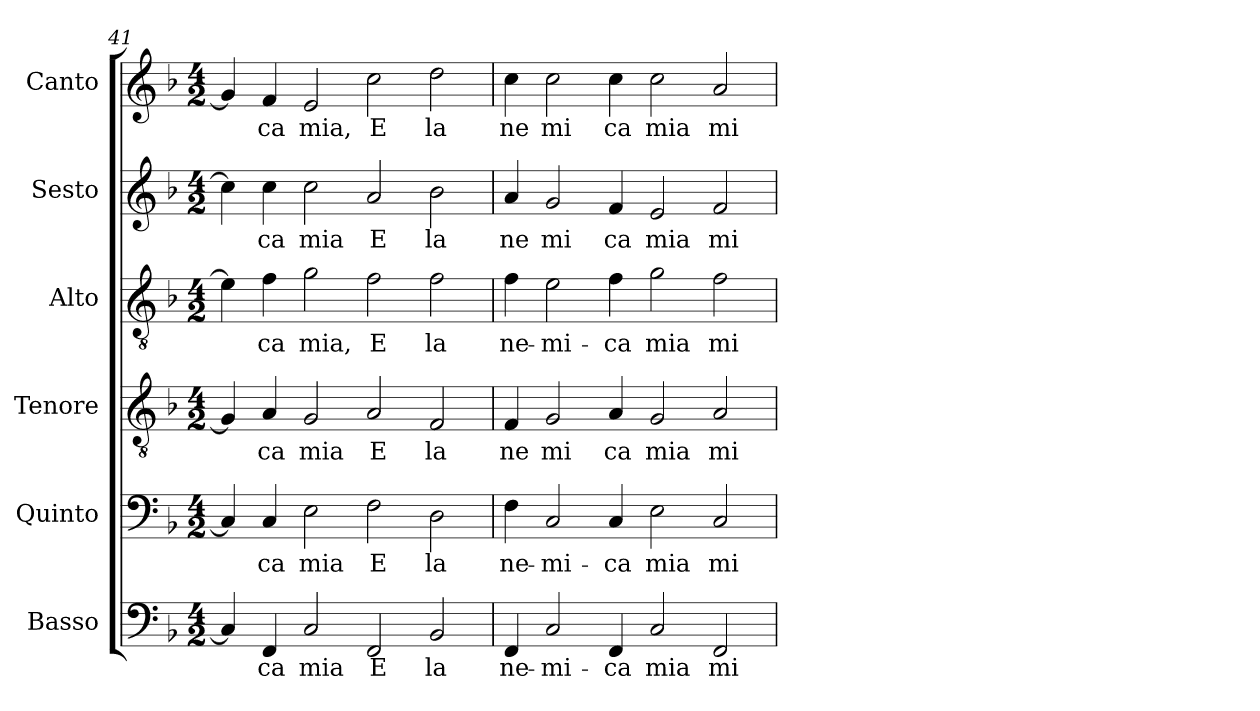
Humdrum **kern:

**kern	**text	**kern	**text	**kern	**text	**kern	**text	**kern	**text	**kern	**text
*part6	*part6	*part5	*part5	*part4	*part4	*part3	*part3	*part2	*part2	*part1	*part1
*staff6	*staff6	*staff5	*staff5	*staff4	*staff4	*staff3	*staff3	*staff2	*staff2	*staff1	*staff1
*I"Basso	*	*I"Quinto	*	*I"Tenore	*	*I"Alto	*	*I"Sesto	*	*I"Canto	*
*clefF4	*	*clefF4	*	*clefGv2	*	*clefGv2	*	*clefG2	*	*clefG2	*
*k[b-]	*	*k[b-]	*	*k[b-]	*	*k[b-]	*	*k[b-]	*	*k[b-]	*
*F:	*	*F:	*	*F:	*	*F:	*	*F:	*	*F:	*
*M4/2	*	*M4/2	*	*M4/2	*	*M4/2	*	*M4/2	*	*M4/2	*
=41	=41	=41	=41	=41	=41	=41	=41	=41	=41	=41	=41
!	!LO:LY:b:cj	!	!LO:LY:b:cj	!	!LO:LY:b:cj	!	!LO:LY:b:cj	!	!LO:LY:b:cj	!	!LO:LY:b:cj
4C/]	--	4C/]	--	4G/]	.	4e\]	--	4cc\]	.	4g/]	.
!	!LO:LY:b:cj	!	!LO:LY:b:cj	!	!LO:LY:b:cj	!	!LO:LY:b:cj	!	!LO:LY:b:cj	!	!LO:LY:b:cj
4FF/	-ca	4C/	-ca	4A/	ca	4f\	-ca	4cc\	ca	4f/	ca
!	!LO:LY:b:cj	!	!LO:LY:b:cj	!	!LO:LY:b:cj	!	!LO:LY:b:cj	!	!LO:LY:b:cj	!	!LO:LY:b:cj
2C/	mia	2E\	mia	2G/	mia	2g\	mia,	2cc\	mia	2e/	mia,
!	!LO:LY:b:cj	!	!LO:LY:b:cj	!	!LO:LY:b:cj	!	!LO:LY:b:cj	!	!LO:LY:b:cj	!	!LO:LY:b:cj
2FF/	E	2F\	E	2A/	E	2f\	E	2a/	E	2cc\	E
!	!LO:LY:b:cj	!	!LO:LY:b:cj	!	!LO:LY:b:cj	!	!LO:LY:b:cj	!	!LO:LY:b:cj	!	!LO:LY:b:cj
2BB-/	la	2D\	la	2F/	la	2f\	la	2b-\	la	2dd\	la
=42	=42	=42	=42	=42	=42	=42	=42	=42	=42	=42	=42
!	!LO:LY:b:cj	!	!LO:LY:b:cj	!	!LO:LY:b:cj	!	!LO:LY:b:cj	!	!LO:LY:b:cj	!	!LO:LY:b:cj
4FF/	ne-	4F\	ne-	4F/	ne	4f\	ne-	4a/	ne	4cc\	ne
!	!LO:LY:b:cj	!	!LO:LY:b:cj	!	!LO:LY:b:cj	!	!LO:LY:b:cj	!	!LO:LY:b:cj	!	!LO:LY:b:cj
2C/	-mi-	2C/	-mi-	2G/	mi	2e\	-mi-	2g/	mi	2cc\	mi
!	!LO:LY:b:cj	!	!LO:LY:b:cj	!	!LO:LY:b:cj	!	!LO:LY:b:cj	!	!LO:LY:b:cj	!	!LO:LY:b:cj
4FF/	-ca	4C/	-ca	4A/	ca	4f\	-ca	4f/	ca	4cc\	ca
!	!LO:LY:b:cj	!	!LO:LY:b:cj	!	!LO:LY:b:cj	!	!LO:LY:b:cj	!	!LO:LY:b:cj	!	!LO:LY:b:cj
2C/	mia	2E\	mia	2G/	mia	2g\	mia	2e/	mia	2cc\	mia
!	!LO:LY:b:cj	!	!LO:LY:b:cj	!	!LO:LY:b:cj	!	!LO:LY:b:cj	!	!LO:LY:b:cj	!	!LO:LY:b:cj
2FF/	mi	2C/	mi	2A/	mi	2f\	mi	2f/	mi	2a/	mi
=	=	=	=	=	=	=	=	=	=	=	=
*-	*-	*-	*-	*-	*-	*-	*-	*-	*-	*-	*-
